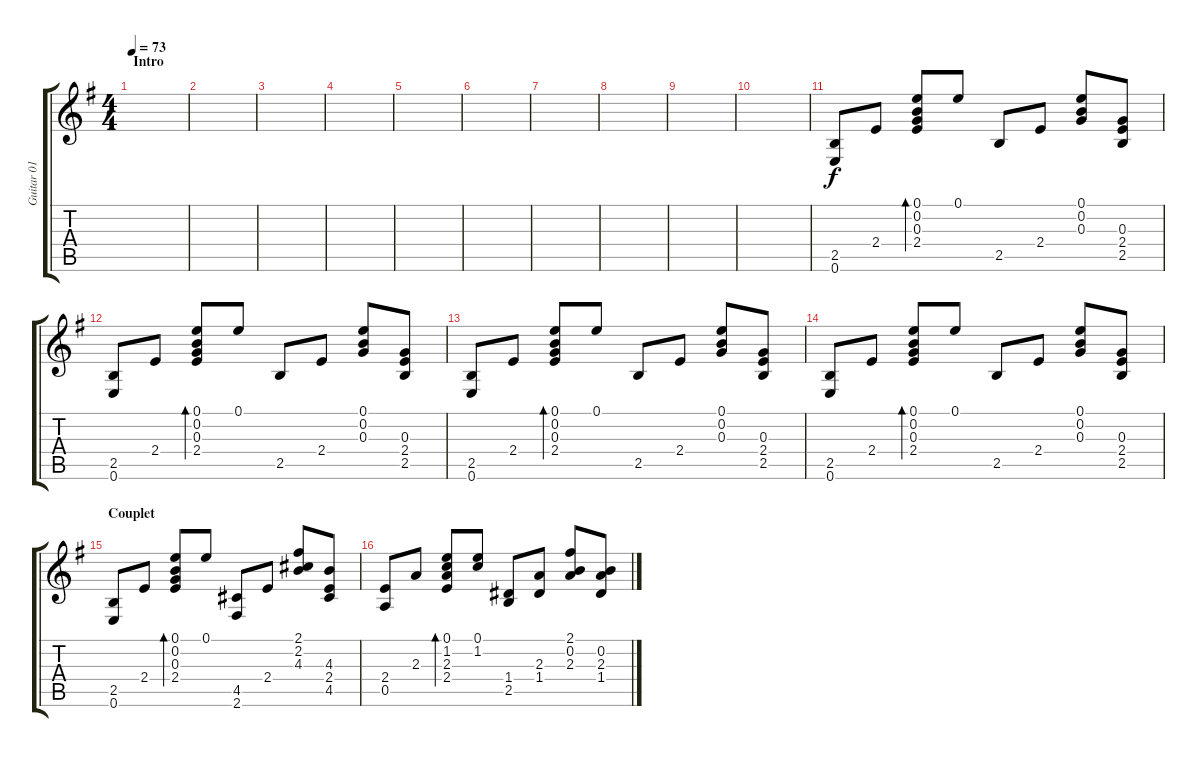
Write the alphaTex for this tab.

\track ("Guitar 01" "Guitar 01") {instrument acousticguitarnylon}
\staff {score tabs}
\tuning (E4 B3 G3 D3 A2 E2) {hide}
\ts (4 4)
\section ("" "Intro")
\tempo 73
\clef g2
\ks g
|
|
|
|
|
|
|
|
|
|
(2.5 0.6).8 2.4.8 (0.1 0.2 0.3 2.4).8{bd 240} 0.1.8 2.5.8 2.4.8 (0.1 0.2 0.3).8 (0.3 2.4 2.5).8 |
(2.5 0.6).8 2.4.8 (0.1 0.2 0.3 2.4).8{bd 240} 0.1.8 2.5.8 2.4.8 (0.1 0.2 0.3).8 (0.3 2.4 2.5).8 |
(2.5 0.6).8 2.4.8 (0.1 0.2 0.3 2.4).8{bd 240} 0.1.8 2.5.8 2.4.8 (0.1 0.2 0.3).8 (0.3 2.4 2.5).8 |
(2.5 0.6).8 2.4.8 (0.1 0.2 0.3 2.4).8{bd 240} 0.1.8 2.5.8 2.4.8 (0.1 0.2 0.3).8 (0.3 2.4 2.5).8 |
\section ("" "Couplet")
(2.5 0.6).8 2.4.8 (0.1 0.2 0.3 2.4).8{bd 240} 0.1.8 (4.5 2.6).8 2.4.8 (2.1 2.2 4.3).8 (4.3 2.4 4.5).8 |
(2.4 0.5).8 2.3.8 (0.1 1.2 2.3 2.4).8{bd 240} (0.1 1.2).8 (1.4 2.5).8 (2.3 1.4).8 (2.1 0.2 2.3).8 (0.2 2.3 1.4).8
